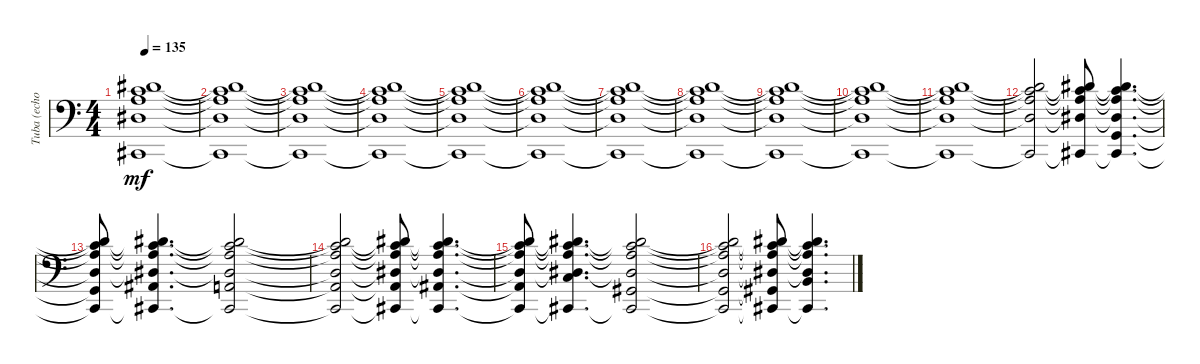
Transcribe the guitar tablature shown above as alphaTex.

\track ("Tuba (echo)" "Tuba (echo") {instrument trombone}
\staff {score}
\tuning (E4 B3 G3 D3 A2 E2 B1) {hide}
\ts (4 4)
\tempo 135
\clef f4
\ks c
(4.2{t} 5.3{t} 7.4{t} 6.5{t} 2.7{t}).1{dy mf} |
(4.2{t} 5.3{t} 7.4{t} 6.5{t} 2.7{t}).1 |
(4.2{t} 5.3{t} 7.4{t} 6.5{t} 2.7{t}).1 |
(4.2{t} 5.3{t} 7.4{t} 6.5{t} 2.7{t}).1 |
(4.2{t} 5.3{t} 7.4{t} 6.5{t} 2.7{t}).1 |
(4.2{t} 5.3{t} 7.4{t} 6.5{t} 2.7{t}).1 |
(4.2{t} 5.3{t} 7.4{t} 6.5{t} 2.7{t}).1 |
(4.2{t} 5.3{t} 7.4{t} 6.5{t} 2.7{t}).1 |
(4.2{t} 5.3{t} 7.4{t} 6.5{t} 2.7{t}).1 |
(4.2{t} 5.3{t} 7.4{t} 6.5{t} 2.7{t}).1 |
(4.2{t} 5.3{t} 7.4{t} 6.5{t} 2.7{t}).1 |
(4.2{t} 5.3{t} 7.4{t} 6.5{t} 2.7{t}).2 (4.2{t} 5.3{t} 7.4{t} 6.5{t} 2.7{t}).8 (4.2{t} 5.3{t} 7.4{t} 6.5{t} 3.6 2.7{t}).4{d} |
(4.2{t} 5.3{t} 7.4{t} 6.5{t} 3.6{t} 2.7{t}).8 (4.2{t} 5.3{t} 7.4{t} 6.5{t} 6.6 2.7{t}).4{d} (4.2{t} 5.3{t} 7.4{t} 6.5{t} 5.6 2.7{t}).2 |
(4.2{t} 5.3{t} 7.4{t} 6.5{t} 5.6{t} 2.7{t}).2 (4.2{t} 5.3{t} 7.4{t} 6.5{t} 5.6{t} 2.7{t}).8 (4.2{t} 5.3{t} 7.4{t} 6.5{t} 6.6 2.7{t}).4{d} |
(4.2{t} 5.3{t} 7.4{t} 6.5{t} 6.6{t} 2.7{t}).8 (4.2{t} 5.3{t} 7.4{t} 6.5{t} 8.6 2.7{t}).4{d} (4.2{t} 5.3{t} 7.4{t} 6.5{t} 4.6 2.7{t}).2 |
(4.2{t} 5.3{t} 7.4{t} 6.5{t} 4.6{t} 2.7{t}).2 (4.2{t} 5.3{t} 7.4{t} 6.5{t} 4.6{t} 2.7{t}).8 (4.2{t} 5.3{t} 7.4{t} 6.5{t} 7.6 2.7{t}).4{d}
